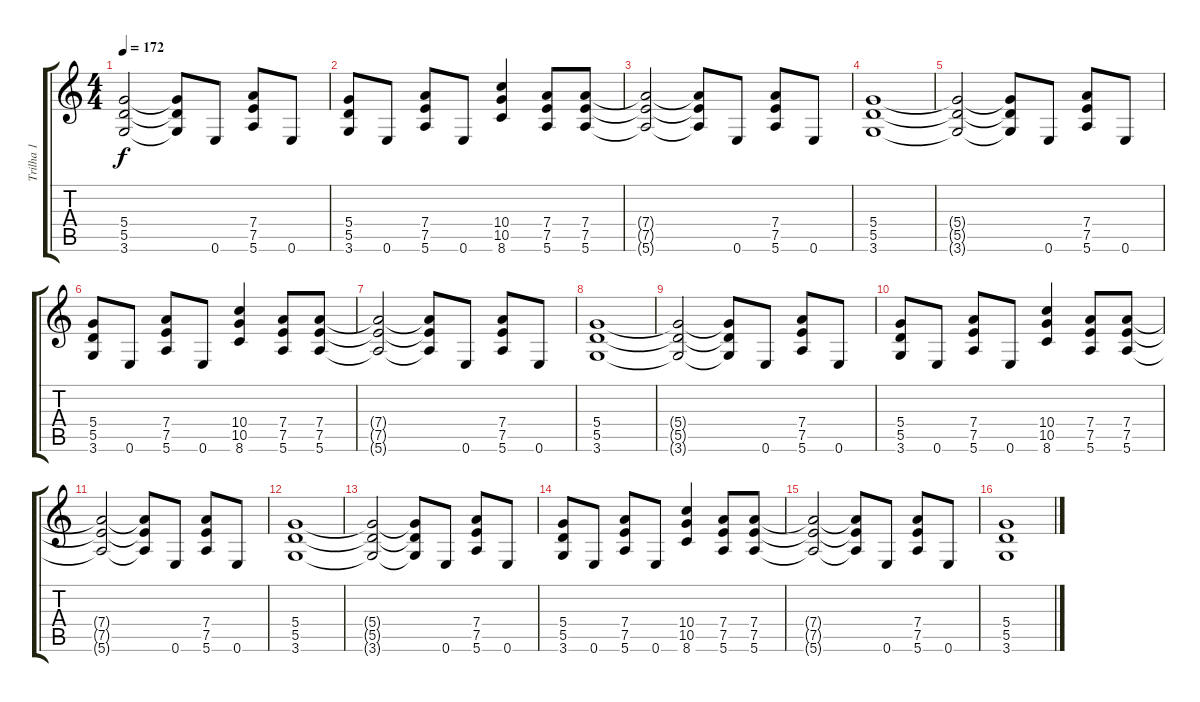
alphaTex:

\track ("Trilha 1" "Trilha 1") {instrument distortionguitar}
\staff {score tabs}
\tuning (E4 B3 G3 D3 A2 E2) {hide}
\ts (4 4)
\tempo 172
\clef g2
\ks c
(5.4{t} 5.5{t} 3.6{t}).2{dy f} (5.4{t} 5.5{t} 3.6{t}).8 0.6.8 (7.4 7.5 5.6).8 0.6.8 |
(5.4 5.5 3.6).8 0.6.8 (7.4 7.5 5.6).8 0.6.8 (10.4 10.5 8.6).4 (7.4 7.5 5.6).8 (7.4 7.5 5.6).8 |
(7.4{t} 7.5{t} 5.6{t}).2 (7.4{t} 7.5{t} 5.6{t}).8 0.6.8 (7.4 7.5 5.6).8 0.6.8 |
(5.4 5.5 3.6).1 |
(5.4{t} 5.5{t} 3.6{t}).2 (5.4{t} 5.5{t} 3.6{t}).8 0.6.8 (7.4 7.5 5.6).8 0.6.8 |
(5.4 5.5 3.6).8 0.6.8 (7.4 7.5 5.6).8 0.6.8 (10.4 10.5 8.6).4 (7.4 7.5 5.6).8 (7.4 7.5 5.6).8 |
(7.4{t} 7.5{t} 5.6{t}).2 (7.4{t} 7.5{t} 5.6{t}).8 0.6.8 (7.4 7.5 5.6).8 0.6.8 |
(5.4 5.5 3.6).1 |
(5.4{t} 5.5{t} 3.6{t}).2 (5.4{t} 5.5{t} 3.6{t}).8 0.6.8 (7.4 7.5 5.6).8 0.6.8 |
(5.4 5.5 3.6).8 0.6.8 (7.4 7.5 5.6).8 0.6.8 (10.4 10.5 8.6).4 (7.4 7.5 5.6).8 (7.4 7.5 5.6).8 |
(7.4{t} 7.5{t} 5.6{t}).2 (7.4{t} 7.5{t} 5.6{t}).8 0.6.8 (7.4 7.5 5.6).8 0.6.8 |
(5.4 5.5 3.6).1 |
(5.4{t} 5.5{t} 3.6{t}).2 (5.4{t} 5.5{t} 3.6{t}).8 0.6.8 (7.4 7.5 5.6).8 0.6.8 |
(5.4 5.5 3.6).8 0.6.8 (7.4 7.5 5.6).8 0.6.8 (10.4 10.5 8.6).4 (7.4 7.5 5.6).8 (7.4 7.5 5.6).8 |
(7.4{t} 7.5{t} 5.6{t}).2 (7.4{t} 7.5{t} 5.6{t}).8 0.6.8 (7.4 7.5 5.6).8 0.6.8 |
(5.4 5.5 3.6).1
